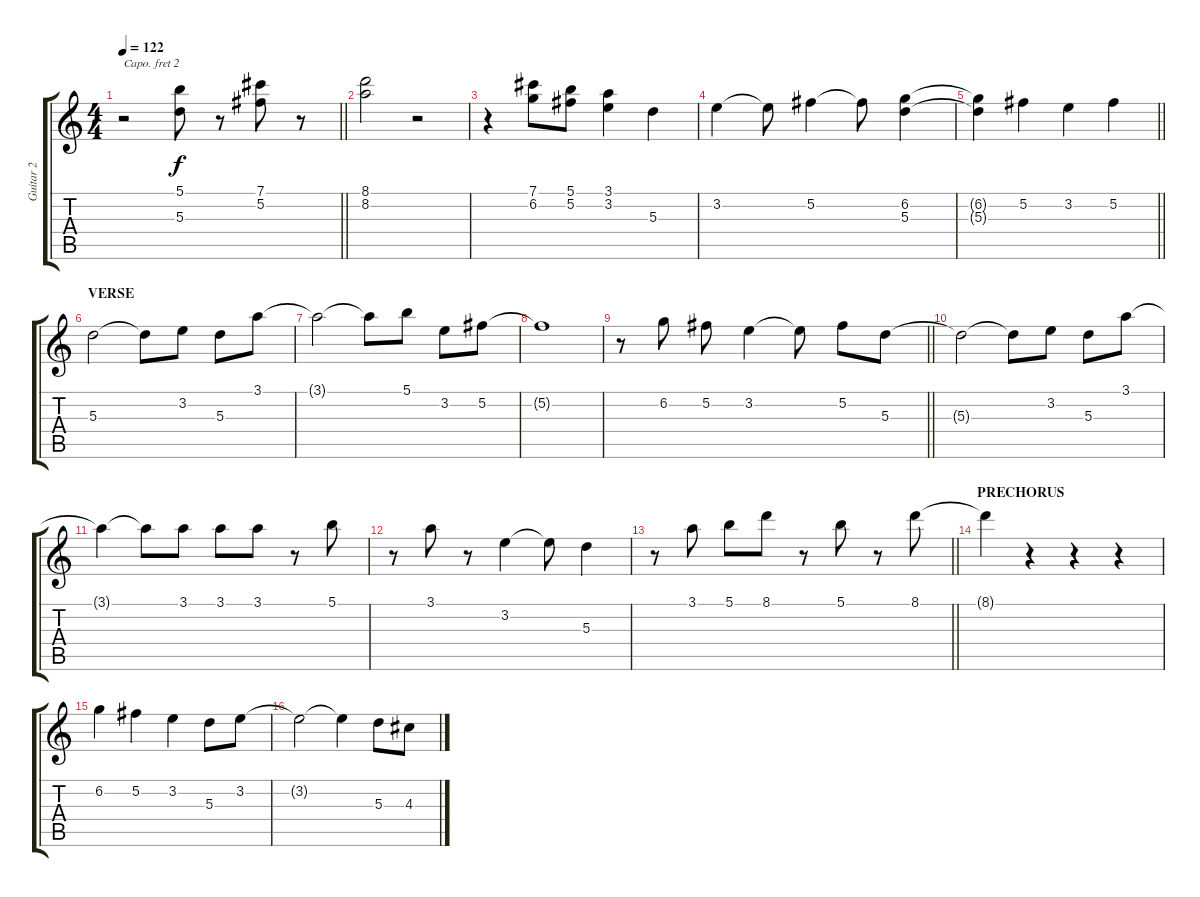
\track ("Guitar 2" "Guitar 2") {instrument acousticguitarnylon}
\staff {score tabs}
\capo 2
\tuning (E4 B3 G3 D3 A2 E2) {hide}
\ts (4 4)
\tempo 122
\clef g2
\barLineRight lightlight
\ks c
r.2{dy f} (5.1 5.3).8 r.8 (7.1 5.2).8 r.8 |
\section ("" "")
(8.1 8.2).2 r.2 |
r.4 (7.1 6.2).8 (5.1 5.2).8 (3.1 3.2).4 5.3.4 |
3.2.4 3.2{t}.8 5.2.4 5.2{t}.8 (6.2 5.3).4 |
\barLineRight lightlight
(6.2{t} 5.3{t}).4 5.2.4 3.2.4 5.2.4 |
\section ("" "VERSE")
5.3.2 5.3{t}.8 3.2.8 5.3.8 3.1.8 |
3.1{t}.2 3.1{t}.8 5.1.8 3.2.8 5.2.8 |
5.2{t}.1 |
\barLineRight lightlight
r.8 6.2.8 5.2.8 3.2.4 3.2{t}.8 5.2.8 5.3.8 |
5.3{t}.2 5.3{t}.8 3.2.8 5.3.8 3.1.8 |
3.1{t}.4 3.1{t}.8 3.1.8 3.1.8 3.1.8 r.8 5.1.8 |
r.8 3.1.8 r.8 3.2.4 3.2{t}.8 5.3.4 |
\barLineRight lightlight
r.8 3.1.8 5.1.8 8.1.8 r.8 5.1.8 r.8 8.1.8 |
\section ("" "PRECHORUS")
8.1{t}.4 r.4 r.4 r.4 |
6.2.4 5.2.4 3.2.4 5.3.8 3.2.8 |
3.2{t}.2 3.2{t}.4 5.3.8 4.3.8
